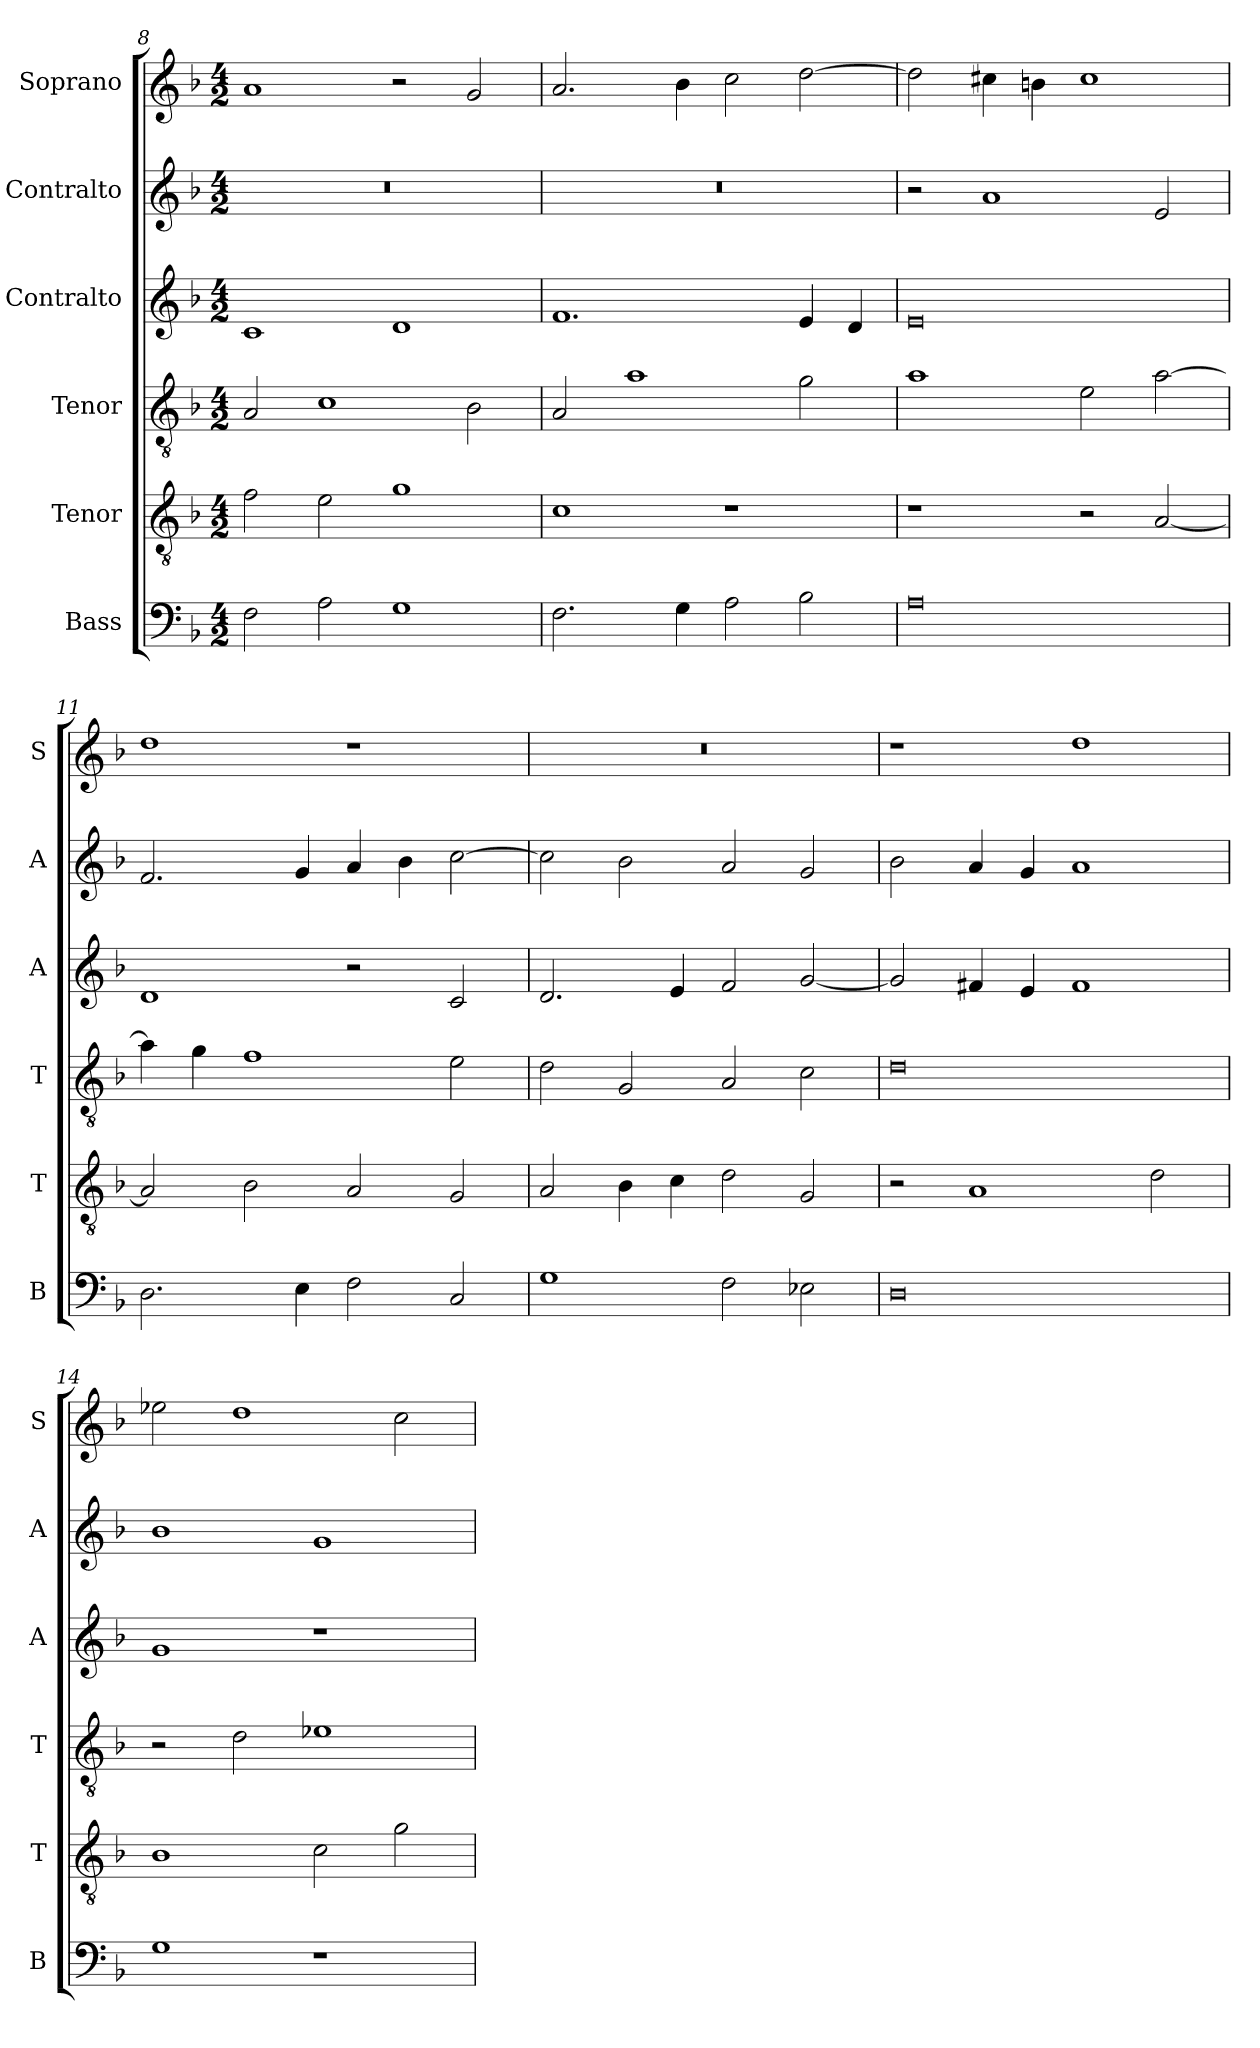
**kern	**kern	**kern	**kern	**kern	**kern
*part6	*part5	*part4	*part3	*part2	*part1
*staff6	*staff5	*staff4	*staff3	*staff2	*staff1
*I"Bass	*I"Tenor	*I"Tenor	*I"Contralto	*I"Contralto	*I"Soprano
*I'B	*I'T	*I'T	*I'A	*I'A	*I'S
*clefF4	*clefGv2	*clefGv2	*clefG2	*clefG2	*clefG2
*k[b-]	*k[b-]	*k[b-]	*k[b-]	*k[b-]	*k[b-]
*G:dor	*G:dor	*G:dor	*G:dor	*G:dor	*G:dor
*M4/2	*M4/2	*M4/2	*M4/2	*M4/2	*M4/2
=8	=8	=8	=8	=8	=8
2F	2f	2A	1c	0r	1a
2A	2e	1c	.	.	.
1G	1g	.	1d	.	2r
.	.	2B-	.	.	2g
=9	=9	=9	=9	=9	=9
2.F	1c	2A	1.f	0r	2.a
.	.	1a	.	.	.
4G	.	.	.	.	4b-
2A	1r	.	.	.	2cc
2B-	.	2g	4e	.	[2dd
.	.	.	4d	.	.
=10	=10	=10	=10	=10	=10
0A	1r	1a	0e	2r	2dd]
.	.	.	.	1a	4cc#X
.	.	.	.	.	4bn
.	2r	2e	.	.	1cc#
.	[2A	[2a	.	2e	.
=11	=11	=11	=11	=11	=11
2.D	2A]	4a]	1d	2.f	1dd
.	.	4g	.	.	.
.	2B-	1f	.	.	.
4E	.	.	.	4g	.
2F	2A	.	2r	4a	1r
.	.	.	.	4b-	.
2C	2G	2e	2c	[2cc	.
=12	=12	=12	=12	=12	=12
1G	2A	2d	2.d	2cc]	0r
.	4B-	2G	.	2b-	.
.	4c	.	4e	.	.
2F	2d	2A	2f	2a	.
2E-X	2G	2c	[2g	2g	.
=13	=13	=13	=13	=13	=13
0D	2r	0d	2g]	2b-	1r
.	1A	.	4f#X	4a	.
.	.	.	4e	4g	.
.	.	.	1f#	1a	1dd
.	2d	.	.	.	.
=14	=14	=14	=14	=14	=14
1G	1B-	2r	1g	1b-	2ee-X
.	.	2d	.	.	1dd
1r	2c	1e-X	1r	1g	.
.	2g	.	.	.	2cc
=	=	=	=	=	=
*-	*-	*-	*-	*-	*-
